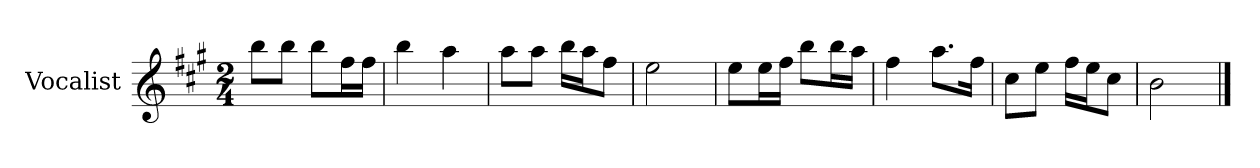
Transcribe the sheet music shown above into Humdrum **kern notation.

**kern
*part1
*staff1
*I"Vocalist
*k[f#c#g#]
*A:
*M2/4
=
8bbL
8bbJ
8bbL
16ff#L
16ff#JJ
=1
4bb
4aa
=2
8aaL
8aaJ
16bbLL
16aaJ
8ff#J
=3
2ee
=4
8eeL
16eeL
16ff#JJ
8bbL
16bbL
16aaJJ
=5
4ff#
8.aaL
16ff#Jk
=6
8cc#L
8eeJ
16ff#LL
16eeJ
8cc#J
=7
2b
==
*-
